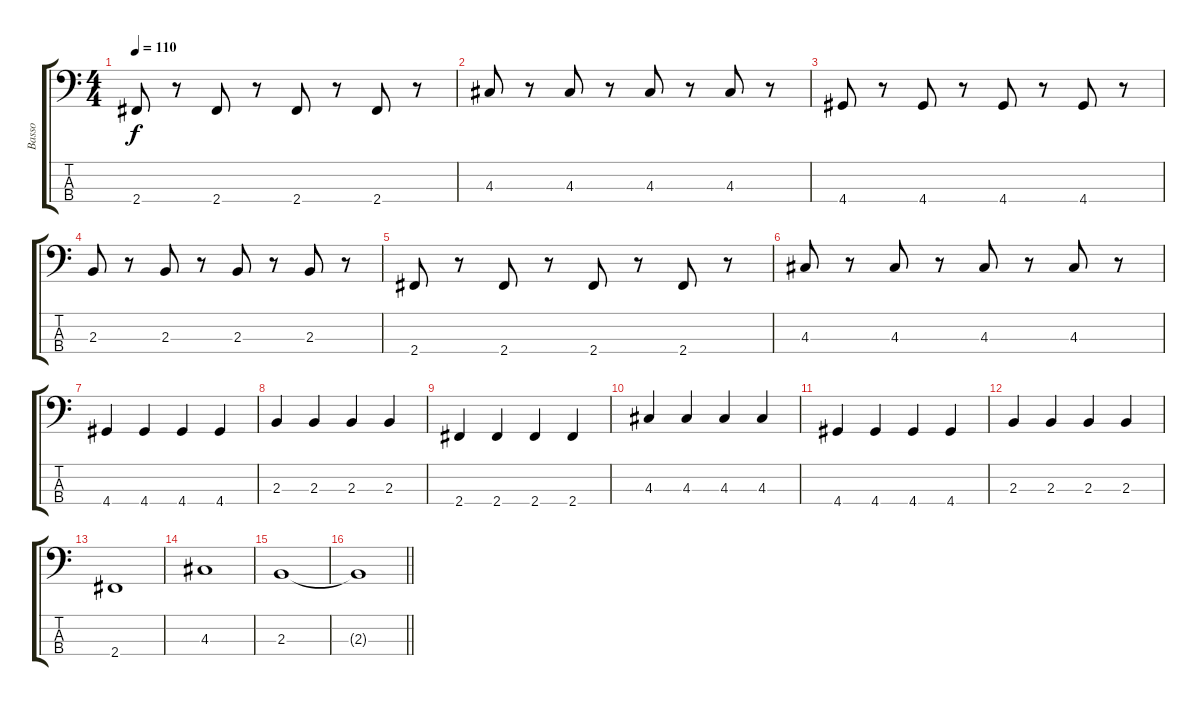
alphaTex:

\track ("Basso" "Basso") {instrument electricbasspick}
\staff {score tabs}
\tuning (G2 D2 A1 E1) {hide}
\ts (4 4)
\tempo 110
\clef f4
\ks c
2.4.8{dy f} r.8 2.4.8 r.8 2.4.8 r.8 2.4.8 r.8 |
4.3.8 r.8 4.3.8 r.8 4.3.8 r.8 4.3.8 r.8 |
4.4.8 r.8 4.4.8 r.8 4.4.8 r.8 4.4.8 r.8 |
2.3.8 r.8 2.3.8 r.8 2.3.8 r.8 2.3.8 r.8 |
2.4.8 r.8 2.4.8 r.8 2.4.8 r.8 2.4.8 r.8 |
4.3.8 r.8 4.3.8 r.8 4.3.8 r.8 4.3.8 r.8 |
4.4.4 4.4.4 4.4.4 4.4.4 |
2.3.4 2.3.4 2.3.4 2.3.4 |
2.4.4 2.4.4 2.4.4 2.4.4 |
4.3.4 4.3.4 4.3.4 4.3.4 |
4.4.4 4.4.4 4.4.4 4.4.4 |
2.3.4 2.3.4 2.3.4 2.3.4 |
2.4.1 |
4.3.1 |
2.3.1 |
\barLineRight lightlight
2.3{t}.1
